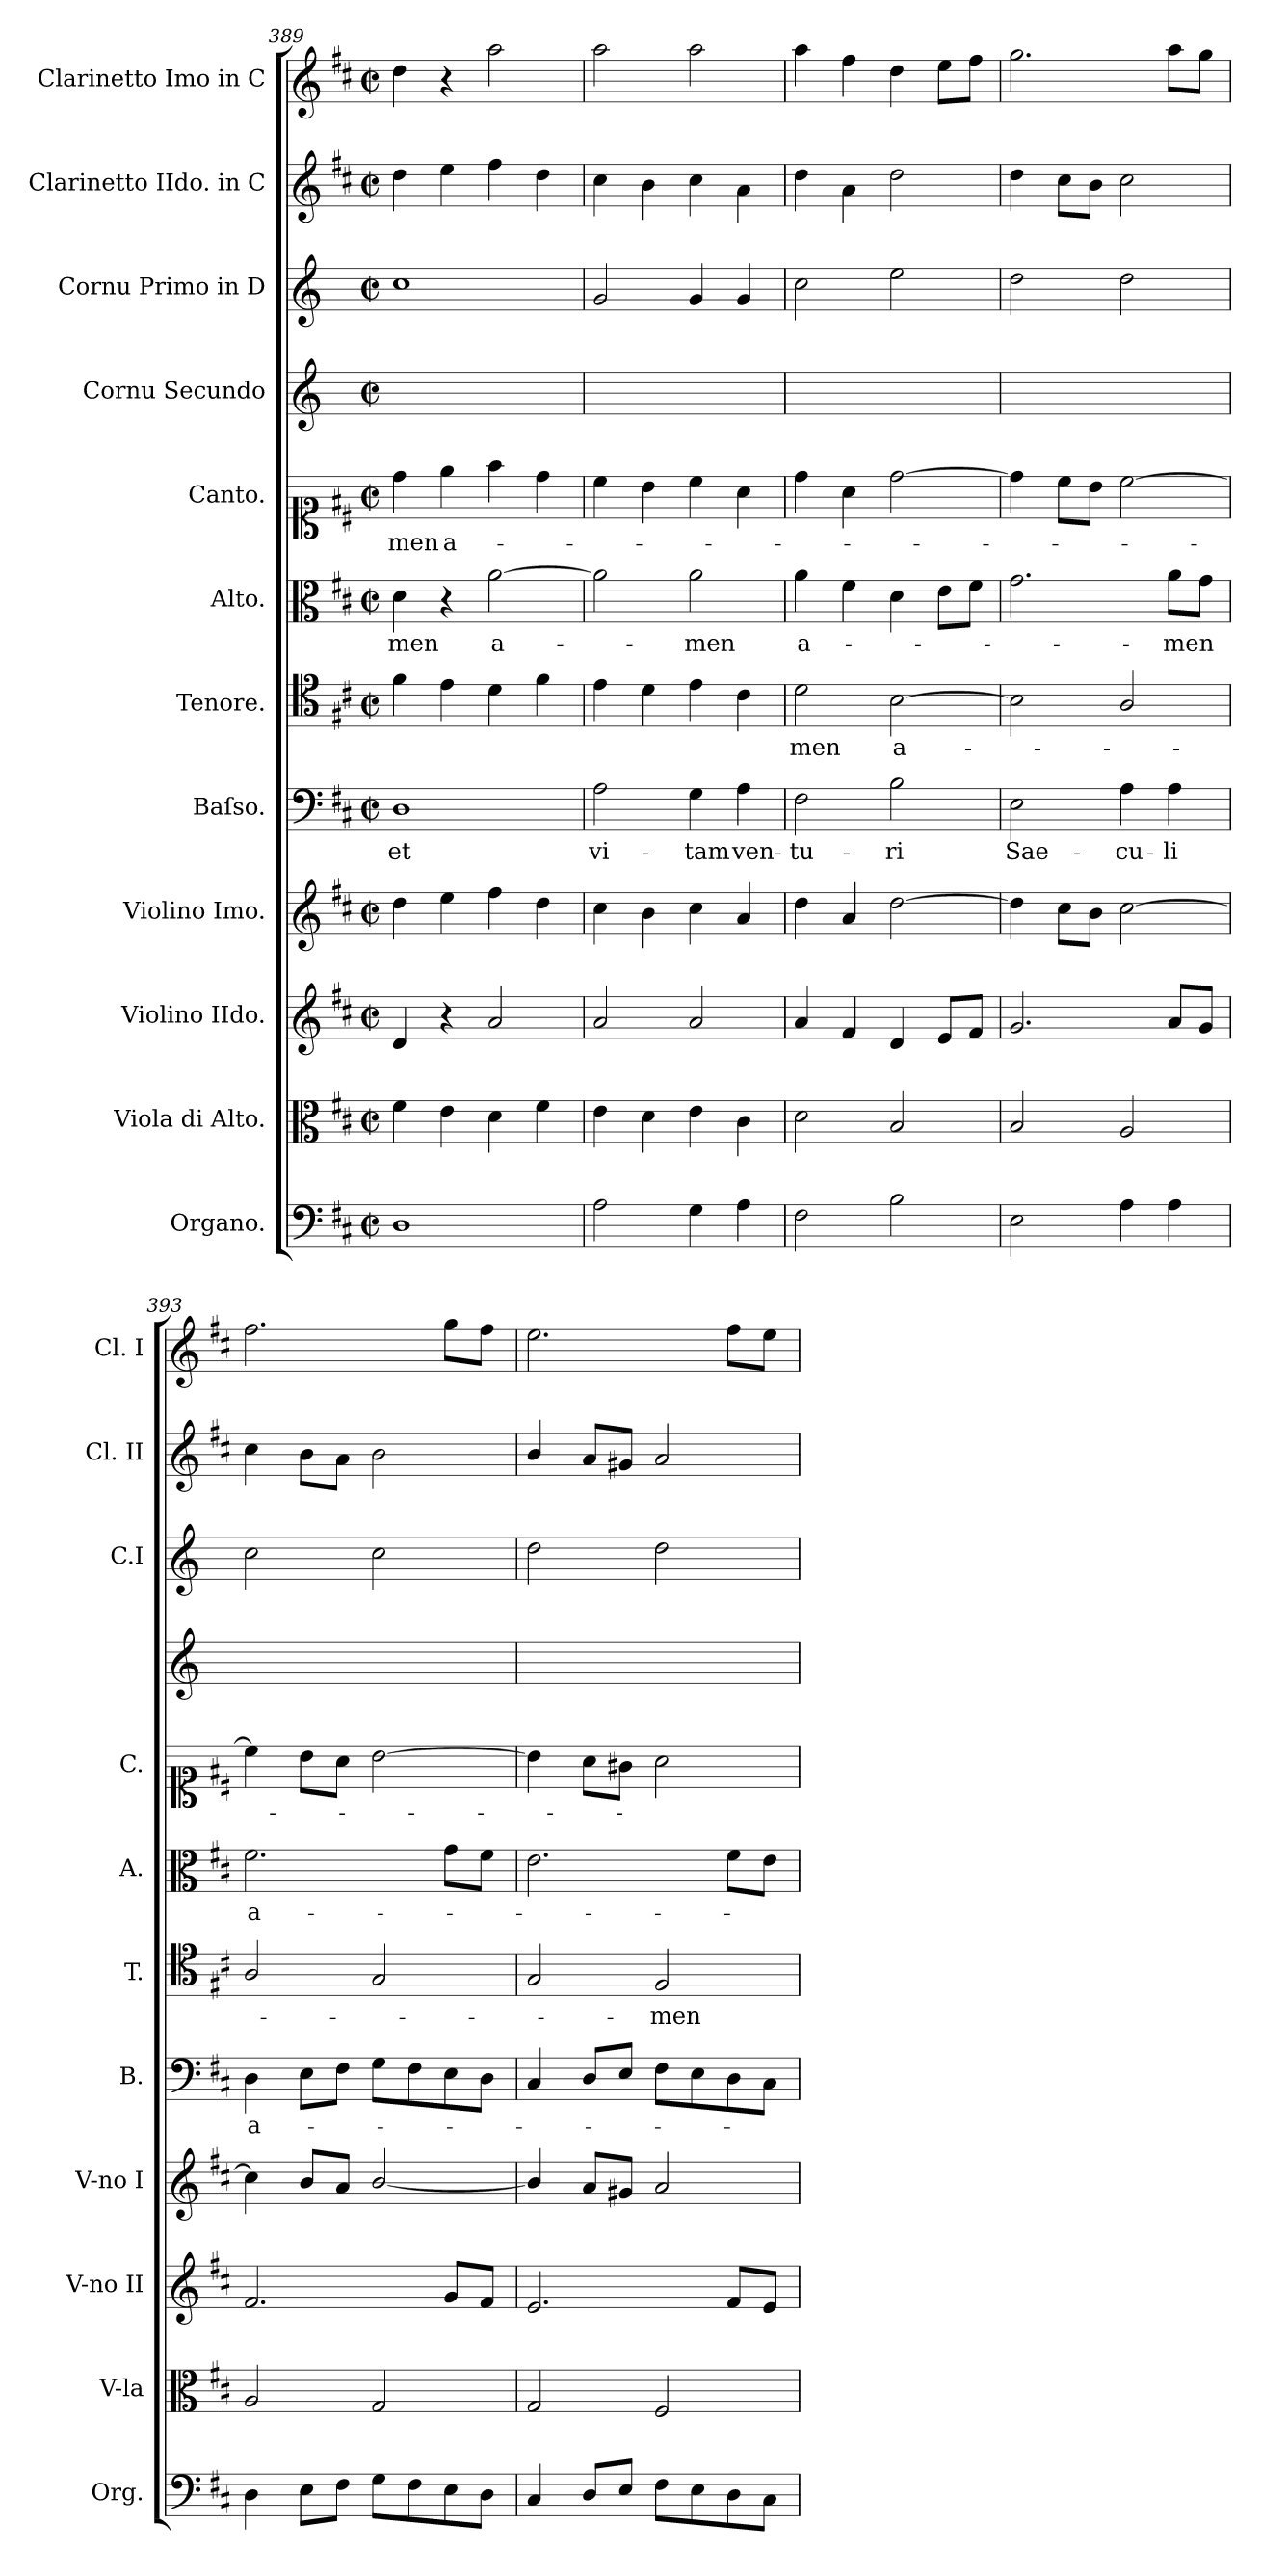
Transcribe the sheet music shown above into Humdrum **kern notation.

**kern	**kern	**kern	**kern	**kern	**text	**kern	**text	**kern	**text	**kern	**text	**kern	**kern	**kern	**kern
*part12	*part11	*part10	*part9	*part8	*part8	*part7	*part7	*part6	*part6	*part5	*part5	*part4	*part3	*part2	*part1
*staff12	*staff11	*staff10	*staff9	*staff8	*staff8	*staff7	*staff7	*staff6	*staff6	*staff5	*staff5	*staff4	*staff3	*staff2	*staff1
*I"Organo.	*I"Viola di Alto.	*I"Violino IIdo.	*I"Violino Imo.	*I"Baſso.	*	*I"Tenore.	*	*I"Alto.	*	*I"Canto.	*	*I"Cornu Secundo	*I"Cornu Primo in D	*I"Clarinetto IIdo. in C	*I"Clarinetto Imo in C
*I'Org.	*I'V-la	*I'V-no II	*I'V-no I	*I'B.	*	*I'T.	*	*I'A.	*	*I'C.	*	*	*I'C.I	*I'Cl. II	*I'Cl. I
*clefF4	*clefC3	*clefG2	*clefG2	*clefF4	*	*clefC4	*	*clefC3	*	*clefC1	*	*clefG2	*clefG2	*clefG2	*clefG2
*	*	*	*	*	*	*	*	*	*	*	*	*ITrd6c10	*ITrd6c10	*	*
*k[f#c#]	*k[f#c#]	*k[f#c#]	*k[f#c#]	*k[f#c#]	*	*k[f#c#]	*	*k[f#c#]	*	*k[f#c#]	*	*k[f#c#]	*k[f#c#]	*k[f#c#]	*k[f#c#]
*M2/2	*M2/2	*M2/2	*M2/2	*M2/2	*	*M2/2	*	*M2/2	*	*M2/2	*	*M2/2	*M2/2	*M2/2	*M2/2
*met(c|)	*met(c|)	*met(c|)	*met(c|)	*met(c|)	*	*met(c|)	*	*met(c|)	*	*met(c|)	*	*met(c|)	*met(c|)	*met(c|)	*met(c|)
=389	=389	=389	=389	=389	=389	=389	=389	=389	=389	=389	=389	=389	=389	=389	=389
1D	4f#\	4d/	4dd\	1D	et	4f#\	.	4d\	-men	4dd\	-men	1ryy	1d	4dd\	4dd\
.	4e\	4r	4ee\	.	.	4e\	.	4r	.	4ee\	a-	.	.	4ee\	4r
.	4d\	2a/	4ff#\	.	.	4d\	.	[2a\	a-	4ff#\	.	.	.	4ff#\	2aa\
.	4f#\	.	4dd\	.	.	4f#\	.	.	.	4dd\	.	.	.	4dd\	.
=390	=390	=390	=390	=390	=390	=390	=390	=390	=390	=390	=390	=390	=390	=390	=390
2A\	4e\	2a/	4cc#\	2A\	vi-	4e\	.	2a\]	.	4cc#\	.	1ryy	2A/	4cc#\	2aa\
.	4d\	.	4b\	.	.	4d\	.	.	.	4b\	.	.	.	4b\	.
4G\	4e\	2a/	4cc#\	4G\	-tam	4e\	.	2a\	-men	4cc#\	.	.	4A/	4cc#\	2aa\
4A\	4c#\	.	4a/	4A\	ven-	4c#\	.	.	.	4a\	.	.	4A/	4a\	.
=391	=391	=391	=391	=391	=391	=391	=391	=391	=391	=391	=391	=391	=391	=391	=391
2F#\	2d\	4a/	4dd\	2F#\	-tu-	2d\	-men	4a\	a-	4dd\	.	1ryy	2d\	4dd\	4aa\
.	.	4f#/	4a/	.	.	.	.	4f#\	.	4a\	.	.	.	4a\	4ff#\
2B\	2B/	4d/	[2dd\	2B\	-ri	[2B\	a-	4d\	.	[2dd\	.	.	2f#\	2dd\	4dd\
.	.	8e/L	.	.	.	.	.	8e\L	.	.	.	.	.	.	8ee\L
.	.	8f#/J	.	.	.	.	.	8f#\J	.	.	.	.	.	.	8ff#\J
=392	=392	=392	=392	=392	=392	=392	=392	=392	=392	=392	=392	=392	=392	=392	=392
2E\	2B/	2.g/	4dd\]	2E\	Sae-	2B\]	.	2.g\	.	4dd\]	.	1ryy	2e\	4dd\	2.gg\
.	.	.	8cc#\L	.	.	.	.	.	.	8cc#\L	.	.	.	8cc#\L	.
.	.	.	8b\J	.	.	.	.	.	.	8b\J	.	.	.	8b\J	.
4A\	2A/	.	[2cc#\	4A\	-cu-	2A/	.	.	.	[2cc#\	.	.	2e\	2cc#\	.
4A\	.	8a/L	.	4A\	-li	.	.	8a\L	-men	.	.	.	.	.	8aa\L
.	.	8g/J	.	.	.	.	.	8g\J	.	.	.	.	.	.	8gg\J
=393	=393	=393	=393	=393	=393	=393	=393	=393	=393	=393	=393	=393	=393	=393	=393
4D\	2A/	2.f#/	4cc#\]	4D\	a-	2A/	.	2.f#\	a-	4cc#\]	.	1ryy	2d\	4cc#\	2.ff#\
8E\L	.	.	8b/L	8E\L	.	.	.	.	.	8b\L	.	.	.	8b\L	.
8F#\J	.	.	8a/J	8F#\J	.	.	.	.	.	8a\J	.	.	.	8a\J	.
8G\L	2G/	.	[2b/	8G\L	.	2G/	.	.	.	[2b\	.	.	2d\	2b\	.
8F#\	.	.	.	8F#\	.	.	.	.	.	.	.	.	.	.	.
8E\	.	8g/L	.	8E\	.	.	.	8g\L	.	.	.	.	.	.	8gg\L
8D\J	.	8f#/J	.	8D\J	.	.	.	8f#\J	.	.	.	.	.	.	8ff#\J
=394	=394	=394	=394	=394	=394	=394	=394	=394	=394	=394	=394	=394	=394	=394	=394
4C#/	2G/	2.e/	4b/]	4C#/	.	2G/	.	2.e\	.	4b\]	.	1ryy	2e\	4b/	2.ee\
8D/L	.	.	8a/L	8D/L	.	.	.	.	.	8a\L	.	.	.	8a/L	.
8E/J	.	.	8g#X/J	8E/J	.	.	.	.	.	8g#X\J	.	.	.	8g#X/J	.
8F#\L	2F#/	.	2a/	8F#\L	.	2F#/	-men	.	.	2a\	.	.	2e\	2a/	.
8E\	.	.	.	8E\	.	.	.	.	.	.	.	.	.	.	.
8D\	.	8f#/L	.	8D\	.	.	.	8f#\L	.	.	.	.	.	.	8ff#\L
8C#\J	.	8e/J	.	8C#\J	.	.	.	8e\J	.	.	.	.	.	.	8ee\J
=	=	=	=	=	=	=	=	=	=	=	=	=	=	=	=
*-	*-	*-	*-	*-	*-	*-	*-	*-	*-	*-	*-	*-	*-	*-	*-
